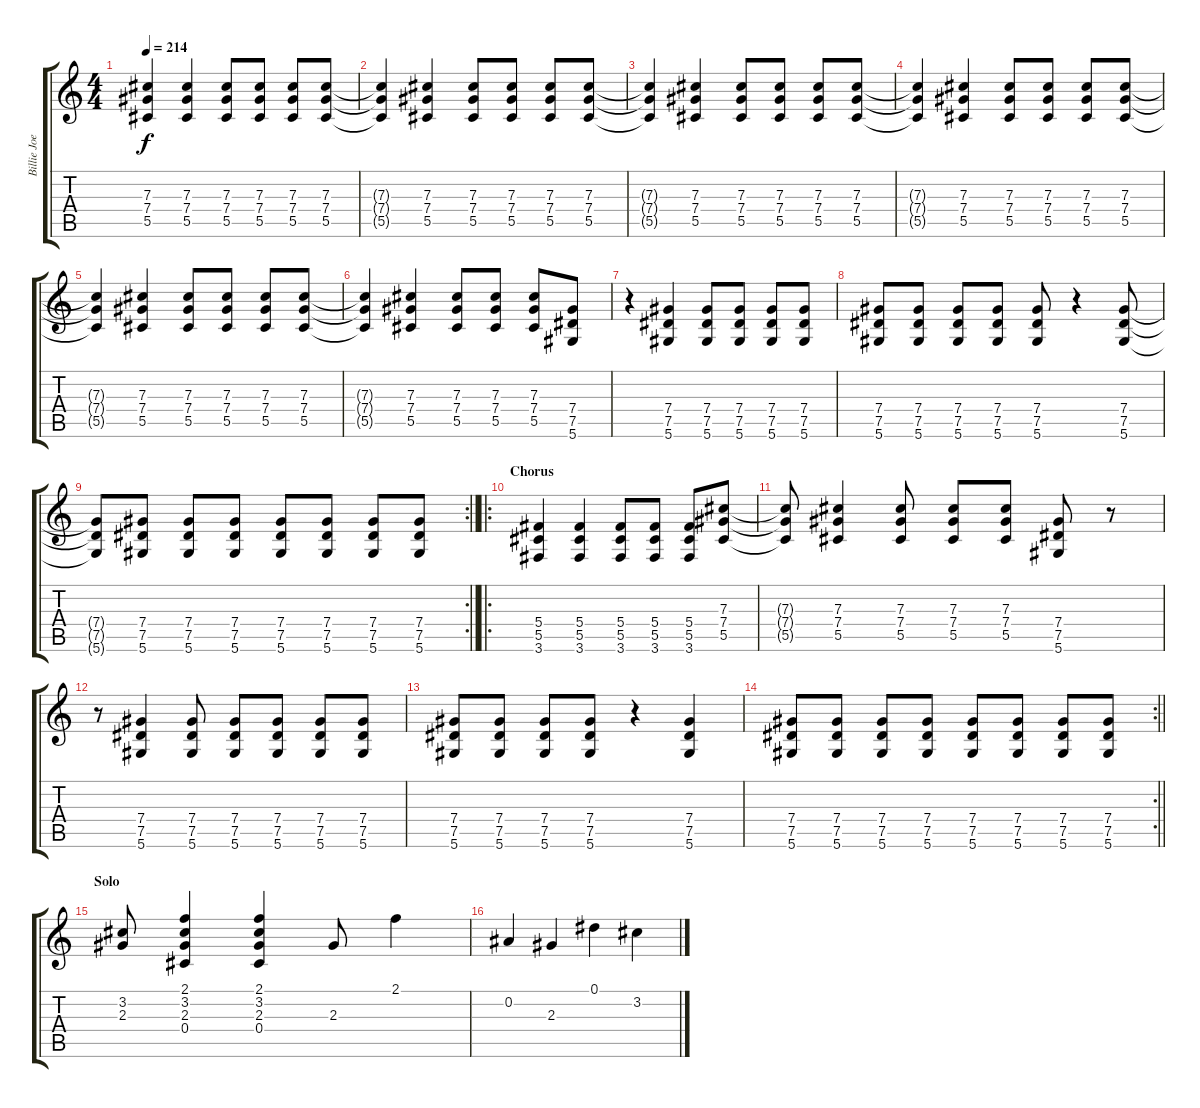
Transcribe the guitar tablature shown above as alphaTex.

\track ("Billie Joe Armstrong" "Billie Joe") {instrument distortionguitar}
\staff {score tabs}
\tuning (Eb4 Bb3 Gb3 Db3 Ab2 Eb2) {hide}
\ts (4 4)
\tempo 214
\clef g2
\ks c
(7.3{t} 7.4{t} 5.5{t}).4{dy f} (7.3 7.4 5.5).4 (7.3 7.4 5.5).8 (7.3 7.4 5.5).8 (7.3 7.4 5.5).8 (7.3 7.4 5.5).8 |
(7.3{t} 7.4{t} 5.5{t}).4 (7.3 7.4 5.5).4 (7.3 7.4 5.5).8 (7.3 7.4 5.5).8 (7.3 7.4 5.5).8 (7.3 7.4 5.5).8 |
(7.3{t} 7.4{t} 5.5{t}).4 (7.3 7.4 5.5).4 (7.3 7.4 5.5).8 (7.3 7.4 5.5).8 (7.3 7.4 5.5).8 (7.3 7.4 5.5).8 |
(7.3{t} 7.4{t} 5.5{t}).4 (7.3 7.4 5.5).4 (7.3 7.4 5.5).8 (7.3 7.4 5.5).8 (7.3 7.4 5.5).8 (7.3 7.4 5.5).8 |
(7.3{t} 7.4{t} 5.5{t}).4 (7.3 7.4 5.5).4 (7.3 7.4 5.5).8 (7.3 7.4 5.5).8 (7.3 7.4 5.5).8 (7.3 7.4 5.5).8 |
(7.3{t} 7.4{t} 5.5{t}).4 (7.3 7.4 5.5).4 (7.3 7.4 5.5).8 (7.3 7.4 5.5).8 (7.3 7.4 5.5).8 (7.4 7.5 5.6).8 |
r.4 (7.4 7.5 5.6).4 (7.4 7.5 5.6).8 (7.4 7.5 5.6).8 (7.4 7.5 5.6).8 (7.4 7.5 5.6).8 |
(7.4 7.5 5.6).8 (7.4 7.5 5.6).8 (7.4 7.5 5.6).8 (7.4 7.5 5.6).8 (7.4 7.5 5.6).8 r.4 (7.4 7.5 5.6).8 |
\rc 2
\barLineRight lightlight
(7.4{t} 7.5{t} 5.6{t}).8 (7.4 7.5 5.6).8 (7.4 7.5 5.6).8 (7.4 7.5 5.6).8 (7.4 7.5 5.6).8 (7.4 7.5 5.6).8 (7.4 7.5 5.6).8 (7.4 7.5 5.6).8 |
\ro
\section ("" "Chorus")
(5.4 5.5 3.6).4 (5.4 5.5 3.6).4 (5.4 5.5 3.6).8 (5.4 5.5 3.6).8 (5.4 5.5 3.6).8 (7.3 7.4 5.5).8 |
(7.3{t} 7.4{t} 5.5{t}).8 (7.3 7.4 5.5).4 (7.3 7.4 5.5).8 (7.3 7.4 5.5).8 (7.3 7.4 5.5).8 (7.4 7.5 5.6).8 r.8 |
r.8 (7.4 7.5 5.6).4 (7.4 7.5 5.6).8 (7.4 7.5 5.6).8 (7.4 7.5 5.6).8 (7.4 7.5 5.6).8 (7.4 7.5 5.6).8 |
(7.4 7.5 5.6).8 (7.4 7.5 5.6).8 (7.4 7.5 5.6).8 (7.4 7.5 5.6).8 r.4 (7.4 7.5 5.6).4 |
\rc 2
\barLineRight lightlight
(7.4 7.5 5.6).8 (7.4 7.5 5.6).8 (7.4 7.5 5.6).8 (7.4 7.5 5.6).8 (7.4 7.5 5.6).8 (7.4 7.5 5.6).8 (7.4 7.5 5.6).8 (7.4 7.5 5.6).8 |
\section ("" "Solo")
(3.2 2.3).8 (2.1 3.2 2.3 0.4).4 (2.1 3.2 2.3 0.4).4 2.3.8 2.1.4 |
0.2.4 2.3.4 0.1.4 3.2.4
